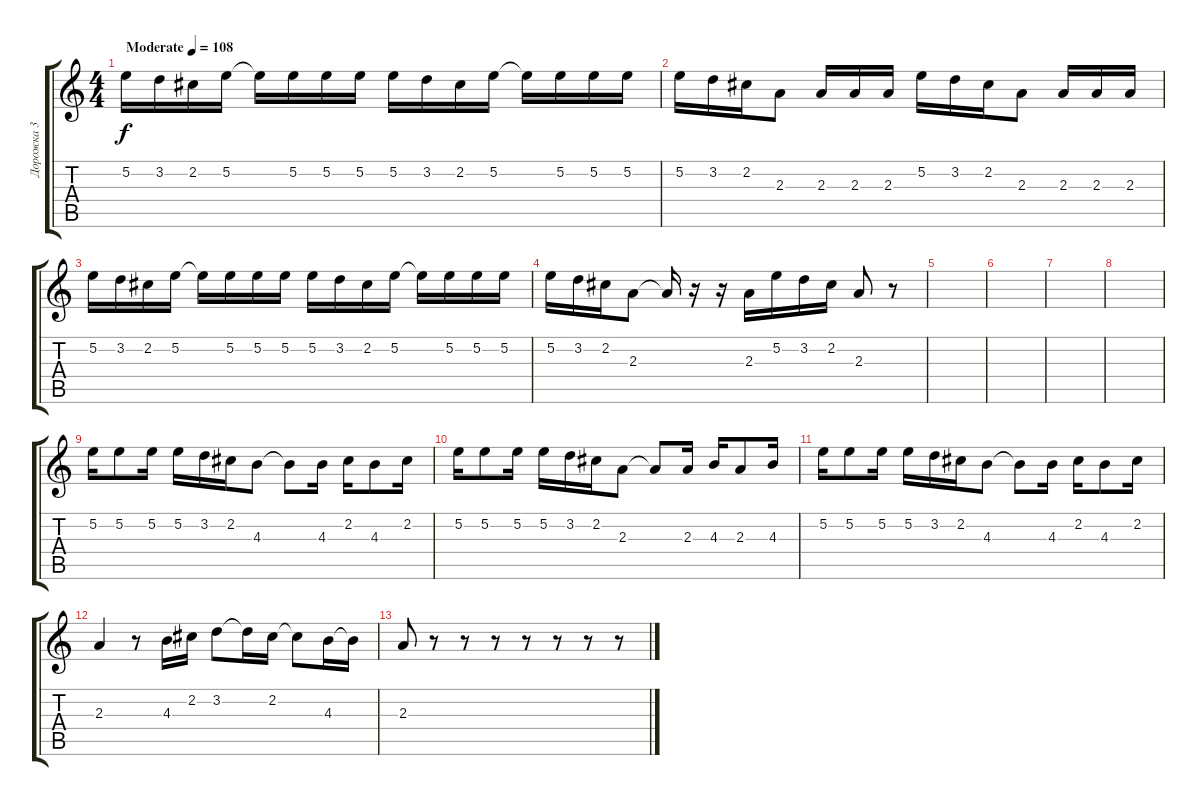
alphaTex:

\track ("Дорожка 3" "Дорожка 3") {instrument distortionguitar}
\staff {score tabs}
\tuning (E4 B3 G3 D3 A2 E2) {hide}
\ts (4 4)
\tempo (108 "Moderate")
\clef g2
\ks c
5.2.16{dy f instrument distortionguitar} 3.2.16 2.2.16 5.2.16 5.2{t}.16 5.2.16 5.2.16 5.2.16 5.2.16 3.2.16 2.2.16 5.2.16 5.2{t}.16 5.2.16 5.2.16 5.2.16 |
5.2.16 3.2.16 2.2.16 2.3.8 2.3.16 2.3.16 2.3.16 5.2.16 3.2.16 2.2.16 2.3.8 2.3.16 2.3.16 2.3.16 |
5.2.16 3.2.16 2.2.16 5.2.16 5.2{t}.16 5.2.16 5.2.16 5.2.16 5.2.16 3.2.16 2.2.16 5.2.16 5.2{t}.16 5.2.16 5.2.16 5.2.16 |
5.2.16 3.2.16 2.2.16 2.3.8 2.3{t}.16 r.16 r.16 2.3.16 5.2.16 3.2.16 2.2.16 2.3.8 r.8 |
|
|
|
|
5.2.16 5.2.8 5.2.16 5.2.16 3.2.16 2.2.16 4.3.8 4.3{t}.8 4.3.16 2.2.16 4.3.8 2.2.16 |
5.2.16 5.2.8 5.2.16 5.2.16 3.2.16 2.2.16 2.3.8 2.3{t}.8 2.3.16 4.3.16 2.3.8 4.3.16 |
5.2.16 5.2.8 5.2.16 5.2.16 3.2.16 2.2.16 4.3.8 4.3{t}.8 4.3.16 2.2.16 4.3.8 2.2.16 |
2.3.4 r.8 4.3.16 2.2.16 3.2.8 3.2{t}.16 2.2.16 2.2{t}.8 4.3.16 4.3{t}.16 |
2.3.8 r.8 r.8 r.8 r.8 r.8 r.8 r.8
